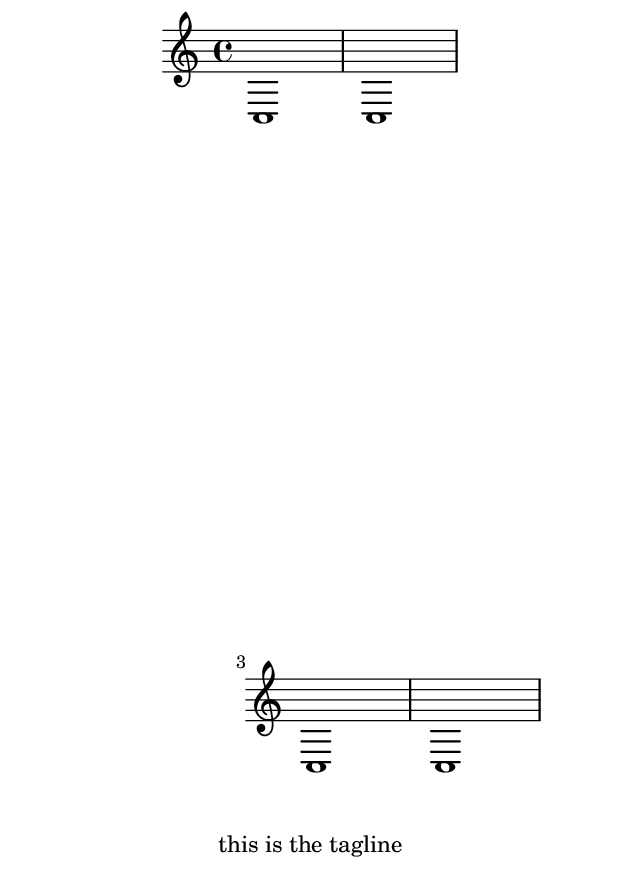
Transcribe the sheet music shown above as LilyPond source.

\header {

  texidoc = "By setting @code{Y-offset} and @code{X-offset} for the
@code{line-break-system-details} of @code{NonMusicalPaperColumn},
systems may be placed absolutely on the printable area of the page."

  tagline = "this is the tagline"

}

\version "2.11.51"

#(set-default-paper-size "a6" 'portrait)

\paper {
  line-width = 5.0\cm
  headerMarkup = "header"
  indent =0.0
  annotate-spacing = ##f
  annotate-page = ##t
  annotate-headers = ##t
}

\book {
  \score {
    {
      \overrideProperty 
      #"Score.NonMusicalPaperColumn"
      #'line-break-system-details
      #'((Y-offset . 0.0))
      c1 c1 \break
      
    
      \overrideProperty 
      #"Score.NonMusicalPaperColumn"
      #'line-break-system-details
      #'((Y-offset . 62.0)
         (X-offset . 8.0)
      )
      c1 c1
    }
  }
}
